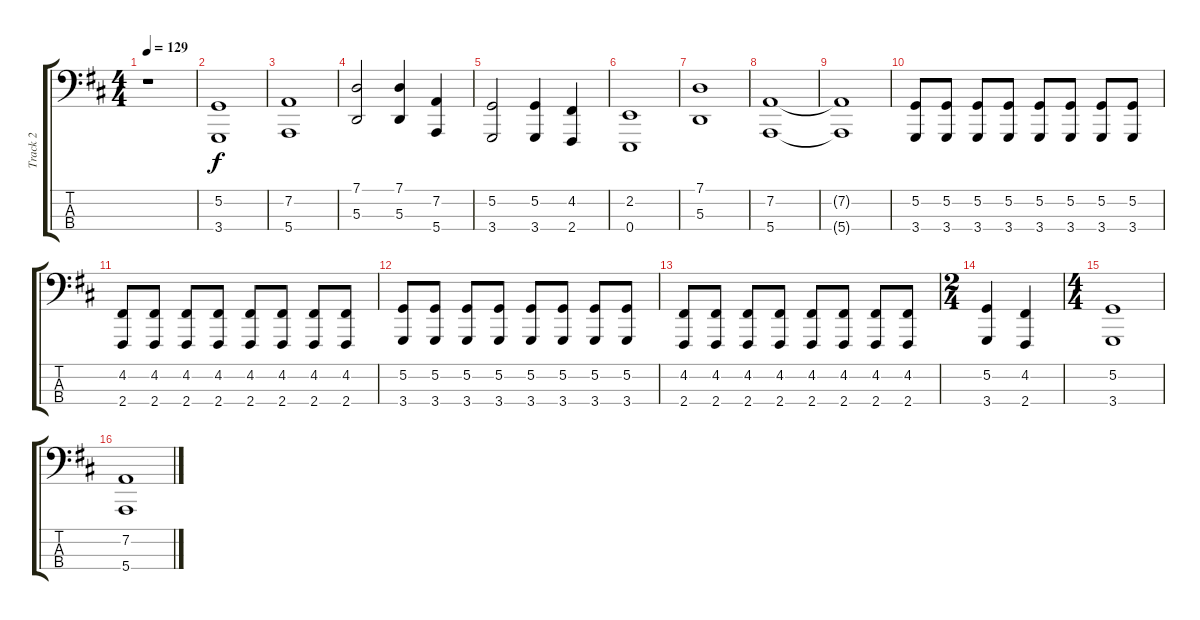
\track ("Track 2" "Track 2") {instrument acousticgrandpiano}
\staff {score tabs}
\tuning (G2 D2 A1 E1) {hide}
\ts (4 4)
\tempo 129
\clef f4
\ks bminor
r.1{dy f} |
(5.2 3.4).1 |
(7.2 5.4).1 |
(7.1 5.3).2 (7.1 5.3).4 (7.2 5.4).4 |
(5.2 3.4).2 (5.2 3.4).4 (4.2 2.4).4 |
(2.2 0.4).1 |
(7.1 5.3).1 |
(7.2 5.4).1 |
(7.2{t} 5.4{t}).1 |
(5.2 3.4).8 (5.2 3.4).8 (5.2 3.4).8 (5.2 3.4).8 (5.2 3.4).8 (5.2 3.4).8 (5.2 3.4).8 (5.2 3.4).8 |
(4.2 2.4).8 (4.2 2.4).8 (4.2 2.4).8 (4.2 2.4).8 (4.2 2.4).8 (4.2 2.4).8 (4.2 2.4).8 (4.2 2.4).8 |
(5.2 3.4).8 (5.2 3.4).8 (5.2 3.4).8 (5.2 3.4).8 (5.2 3.4).8 (5.2 3.4).8 (5.2 3.4).8 (5.2 3.4).8 |
(4.2 2.4).8 (4.2 2.4).8 (4.2 2.4).8 (4.2 2.4).8 (4.2 2.4).8 (4.2 2.4).8 (4.2 2.4).8 (4.2 2.4).8 |
\ts (2 4)
(5.2 3.4).4 (4.2 2.4).4 |
\ts (4 4)
(5.2 3.4).1 |
(7.2 5.4).1
